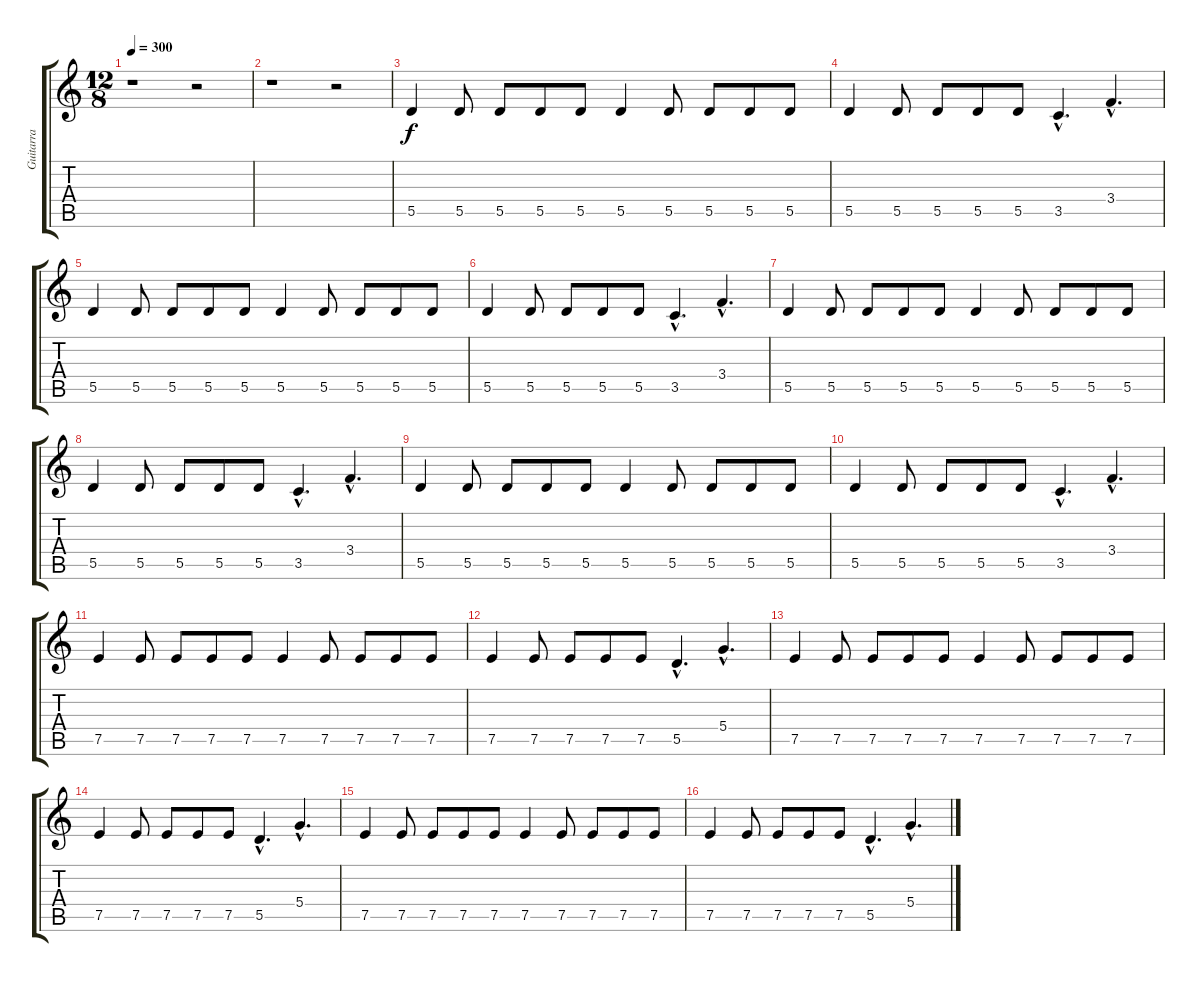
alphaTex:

\track ("Guitarra " "Guitarra ") {instrument distortionguitar}
\staff {score tabs}
\tuning (E4 B3 G3 D3 A2 E2) {hide}
\ts (12 8)
\tempo 300
\clef g2
\ks c
r.1{dy f instrument distortionguitar} r.2 |
r.1 r.2 |
5.5.4 5.5.8 5.5.8 5.5.8 5.5.8 5.5.4 5.5.8 5.5.8 5.5.8 5.5.8 |
5.5.4 5.5.8 5.5.8 5.5.8 5.5.8 3.5{hac}.4{d} 3.4{hac}.4{d} |
5.5.4 5.5.8 5.5.8 5.5.8 5.5.8 5.5.4 5.5.8 5.5.8 5.5.8 5.5.8 |
5.5.4 5.5.8 5.5.8 5.5.8 5.5.8 3.5{hac}.4{d} 3.4{hac}.4{d} |
5.5.4 5.5.8 5.5.8 5.5.8 5.5.8 5.5.4 5.5.8 5.5.8 5.5.8 5.5.8 |
5.5.4 5.5.8 5.5.8 5.5.8 5.5.8 3.5{hac}.4{d} 3.4{hac}.4{d} |
5.5.4 5.5.8 5.5.8 5.5.8 5.5.8 5.5.4 5.5.8 5.5.8 5.5.8 5.5.8 |
5.5.4 5.5.8 5.5.8 5.5.8 5.5.8 3.5{hac}.4{d} 3.4{hac}.4{d} |
7.5.4 7.5.8 7.5.8 7.5.8 7.5.8 7.5.4 7.5.8 7.5.8 7.5.8 7.5.8 |
7.5.4 7.5.8 7.5.8 7.5.8 7.5.8 5.5{hac}.4{d} 5.4{hac}.4{d} |
7.5.4 7.5.8 7.5.8 7.5.8 7.5.8 7.5.4 7.5.8 7.5.8 7.5.8 7.5.8 |
7.5.4 7.5.8 7.5.8 7.5.8 7.5.8 5.5{hac}.4{d} 5.4{hac}.4{d} |
7.5.4 7.5.8 7.5.8 7.5.8 7.5.8 7.5.4 7.5.8 7.5.8 7.5.8 7.5.8 |
7.5.4 7.5.8 7.5.8 7.5.8 7.5.8 5.5{hac}.4{d} 5.4{hac}.4{d}
